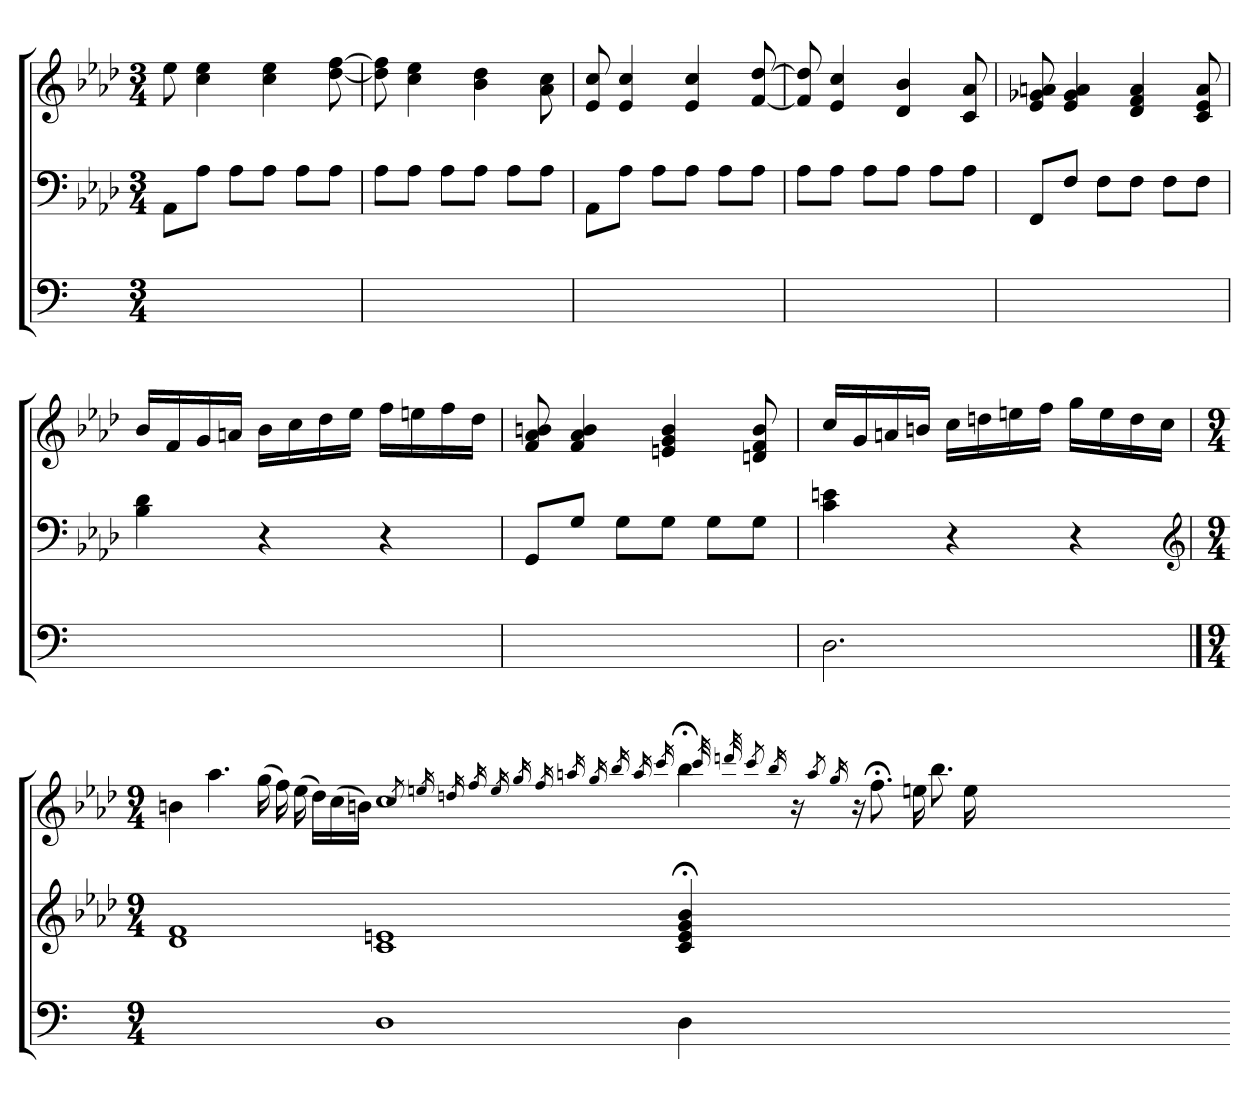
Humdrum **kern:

**kern	**kern	**kern
*part3	*part2	*part1
*staff3	*staff2	*staff1
*	*clefF4	*clefG2
*	*k[b-e-a-d-]	*k[b-e-a-d-]
*	*f:	*f:
*M3/4	*M3/4	*M3/4
=	=	=
2.ryy	8AA-L	8ee-
.	8A-J	4cc 4ee-
.	8A-L	.
.	8A-J	4cc 4ee-
.	8A-L	.
.	8A-J	[8dd- [8ff
=	=	=
2.ryy	8A-L	8dd-] 8ff]
.	8A-J	4cc 4ee-
.	8A-L	.
.	8A-J	4b- 4dd-
.	8A-L	.
.	8A-J	8a- 8cc
=	=	=
2.ryy	8AA-L	8e- 8cc
.	8A-J	4e- 4cc
.	8A-L	.
.	8A-J	4e- 4cc
.	8A-L	.
.	8A-J	[8f [8dd-
=	=	=
2.ryy	8A-L	8f] 8dd-]
.	8A-J	4e- 4cc
.	8A-L	.
.	8A-J	4d- 4b-
.	8A-L	.
.	8A-J	8c 8a-
=	=	=
2.ryy	8FFL	8e- 8g-X 8an
.	8FJ	4e- 4g- 4a
.	8FL	.
.	8FJ	4d- 4f 4a
.	8FL	.
.	8FJ	8c 8e- 8a
=	=	=
2.ryy	4B- 4d-	16b-LL
.	.	16f
.	.	16g
.	.	16anJJ
.	4r	16b-LL
.	.	16cc
.	.	16dd-
.	.	16ee-JJ
.	4r	16ffLL
.	.	16een
.	.	16ff
.	.	16dd-JJ
=	=	=
2.ryy	8GGL	8f 8a- 8bn
.	8GJ	4f 4a- 4b
.	8GL	.
.	8GJ	4en 4g 4b
.	8GL	.
.	8GJ	8dn 8f 8b
=	=	=
2.D	4c 4en	16ccLL
.	.	16g
.	.	16an
.	.	16bnJJ
.	4r	16ccLL
.	.	16ddn
.	.	16een
.	.	16ffJJ
.	4r	16ggLL
.	.	16ee
.	.	16dd
.	.	16ccJJ
*	*clefG2	*
==	=	=
*M9/4	*M9/4	*M9/4
1ryy	1d- 1f	4bn
.	.	4.aa-
.	.	(16gg
.	.	16ff)
.	.	(16ee-
.	.	16dd-LL)
.	.	(16cc
.	.	16bnJJ)
1D	1c 1en	1cc
.	.	8qcc
.	.	16qeen
.	.	16qddn
.	.	16qff
.	.	16qee
.	.	16qgg
.	.	16qff
.	.	16qaan
.	.	16qgg
.	.	16qbb-
.	.	16qaa
.	.	16qccc
4D	4c;< 4e;< 4g;< 4b-;<	4bb-;<
.	.	32qccc
.	.	32qdddn
.	.	8qccc
.	.	16qbb-
16ryy	16ryy	16r
.	.	8qaa
.	.	16qgg
16ryy	16ryy	16r
16ryy	16ryy	8.ff;<
8ryy	8ryy	.
4ryy	4ryy	16een
.	.	8.bb-
4.ryy	4.ryy	16ee
.	.	1ryy
2ryy	2ryy	.
2ryy	2ryy	.
.	.	2ryy
16ryy	16ryy	.
16ryy	16ryy	.
8ryy	8ryy	.
.	.	16ryy
=-	=-	=-
*-	*-	*-
